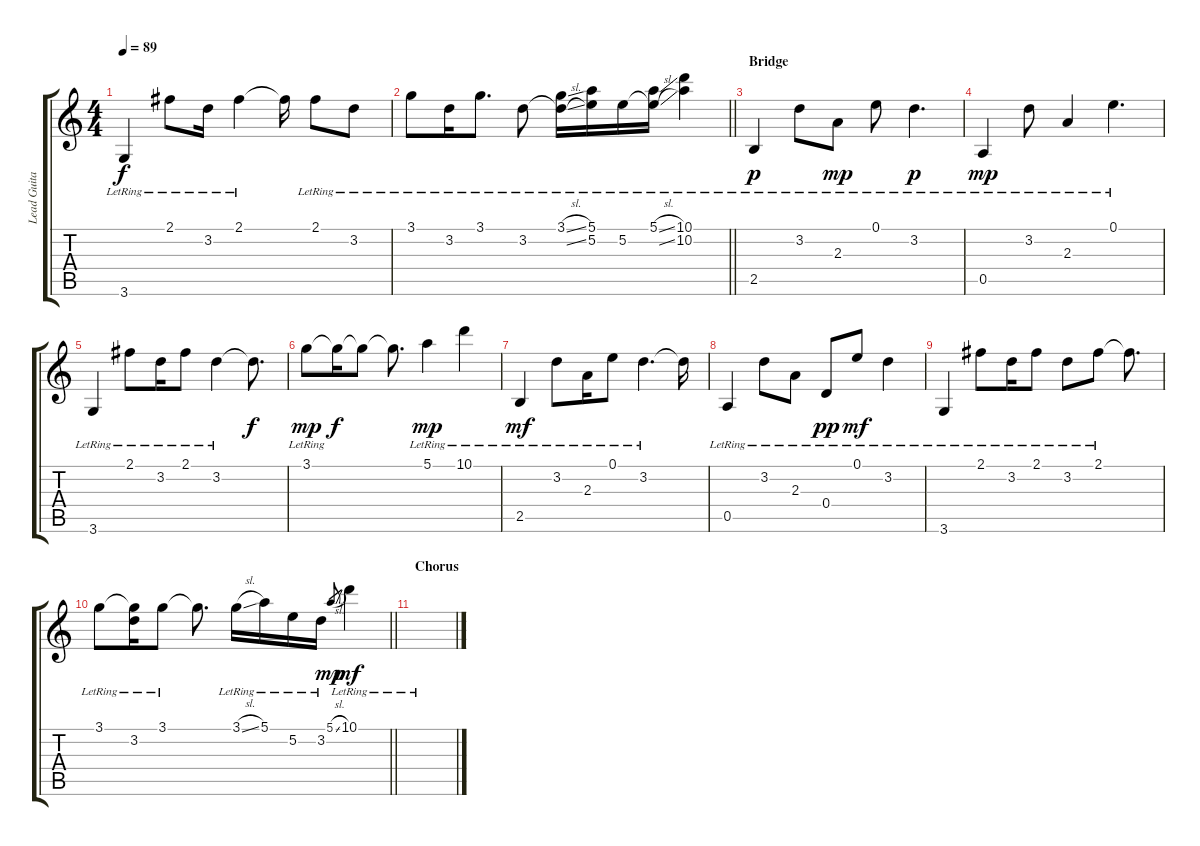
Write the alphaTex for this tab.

\track ("Lead Guitar" "Lead Guita") {instrument electricguitarjazz}
\staff {score tabs}
\tuning (E4 B3 G3 D3 A2 E2) {hide}
\ts (4 4)
\tempo 89
\clef g2
\ks c
3.6{lr}.4{dy f} 2.1{lr}.8 3.2{lr}.16 2.1{lr}.4 2.1{t}.16 2.1{lr}.8 3.2{lr}.8 |
\barLineRight lightlight
3.1{lr}.8 3.2{lr}.16 3.1{lr}.8{d} 3.2{lr}.8 (3.1{sl lr} 3.2{sl t}).16 (5.1{lr} 5.2{lr}).16 5.2{lr}.16 (5.1{sl lr} 5.2{sl t}).16 (10.1{lr} 10.2{lr}).4 |
\section ("" "Bridge")
2.5{lr}.4{dy p} 3.2{lr}.8 2.3{lr}.8{dy mp} 0.1{lr}.8 3.2{lr}.4{d dy p} |
0.5{lr}.4{dy mp} 3.2{lr}.8 2.3{lr}.4 0.1{lr}.4{d} |
3.6{lr}.4 2.1{lr}.8 3.2{lr}.16 2.1{lr}.8 3.2{lr}.4 3.2{t}.8{d dy f} |
3.1{lr}.8{dy mp} 3.1{t}.16{dy f} 3.1{t}.8 3.1{t}.8{d} 5.1{lr}.4{dy mp} 10.1{lr}.4 |
2.5{lr}.4{dy mf} 3.2{lr}.8 2.3{lr}.16 0.1{lr}.8 3.2{lr}.4{d} 3.2{t}.16 |
0.5{lr}.4 3.2{lr}.8 2.3{lr}.8 0.4{lr}.8{dy pp} 0.1{lr}.8{dy mf} 3.2{lr}.4 |
3.6{lr}.4 2.1{lr}.8 3.2{lr}.16 2.1{lr}.8 3.2{lr}.8 2.1{lr}.8 2.1{t}.8{d} |
\barLineRight lightlight
3.1{lr}.8 (3.1{t} 3.2{lr}).16 3.1{lr}.8 3.1{t}.8{d} 3.1{sl lr}.16 5.1{lr}.16 5.2{lr}.16 3.2{lr}.16 5.1{sl}.8{gr dy mp} 10.1{lr}.4{dy mf} |
\section ("" "Chorus")
